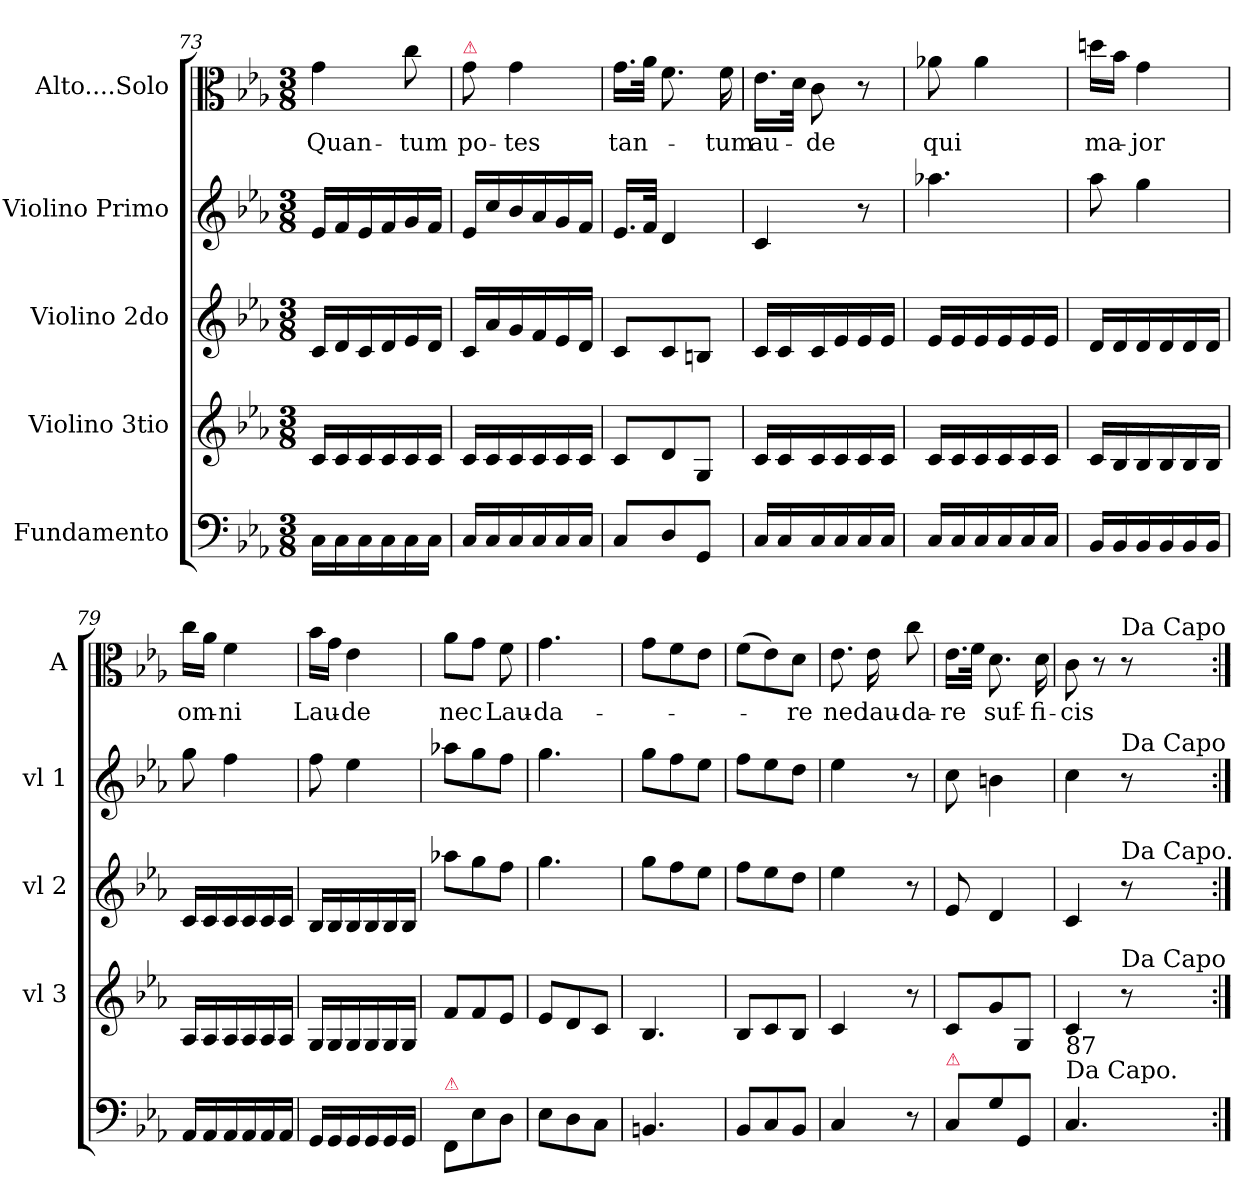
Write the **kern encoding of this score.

**kern	**kern	**kern	**kern	**kern	**text
*part5	*part4	*part3	*part2	*part1	*part1
*staff5	*staff4	*staff3	*staff2	*staff1	*staff1
*I"Fundamento	*I"Violino 3tio	*I"Violino 2do	*I"Violino Primo	*I"Alto....Solo	*
*	*I'vl 3	*I'vl 2	*I'vl 1	*I'A	*
*clefF4	*clefG2	*clefG2	*clefG2	*clefC3	*
*k[b-e-a-]	*k[b-e-a-]	*k[b-e-a-]	*k[b-e-a-]	*k[b-e-a-]	*
*M3/8	*M3/8	*M3/8	*M3/8	*M3/8	*
=73	=73	=73	=73	=73	=73
16C\LL	16c/LL	16c/LL	16e-/LL	4g\	Quan-
16C\	16c/	16d/	16f/	.	.
16C\	16c/	16c/	16e-/	.	.
16C\	16c/	16d/	16f/	.	.
16C\	16c/	16e-/	16g/	8cc\	-tum
16C\JJ	16c/JJ	16d/JJ	16f/JJ	.	.
=74	=74	=74	=74	=74	=74
!	!	!	!	!LO:TX:a:color=crimson:t=⚠	!
16C/LL	16c/LL	16c/LL	16e-/LL	8g\	po-
16C/	16c/	16a-/	16cc/	.	.
16C/	16c/	16g/	16b-/	4g\	-tes
16C/	16c/	16f/	16a-/	.	.
16C/	16c/	16e-/	16g/	.	.
16C/JJ	16c/JJ	16d/JJ	16f/JJ	.	.
=75	=75	=75	=75	=75	=75
8C/L	8c/L	8c/L	16.e-/LL	16.g\LL	tan-
.	.	.	32f/JJk	32a-\JJk	.
8D/	8d/	8c/	4d/	8.f\	.
8GG/J	8G/J	8Bn/J	.	.	.
.	.	.	.	16f\	-tum
=76	=76	=76	=76	=76	=76
16C/LL	16c/LL	16c/LL	4c/	16.e-\LL	au-
16C/	16c/	16c/	.	.	.
.	.	.	.	32d\JJk	.
16C/	16c/	16c/	.	8c\	-de
16C/	16c/	16e-/	.	.	.
16C/	16c/	16e-/	8r	8r	.
16C/JJ	16c/JJ	16e-/JJ	.	.	.
=77	=77	=77	=77	=77	=77
16C/LL	16c/LL	16e-/LL	4.aa-X\	8a-X\	qui
16C/	16c/	16e-/	.	.	.
16C/	16c/	16e-/	.	4a-\	.
16C/	16c/	16e-/	.	.	.
16C/	16c/	16e-/	.	.	.
16C/JJ	16c/JJ	16e-/JJ	.	.	.
=78	=78	=78	=78	=78	=78
16BB-/LL	16c/LL	16d/LL	8aa-\	16ddn\LL	ma-
16BB-/	16B-/	16d/	.	16b-\JJ	.
16BB-/	16B-/	16d/	4gg\	4g\	-jor
16BB-/	16B-/	16d/	.	.	.
16BB-/	16B-/	16d/	.	.	.
16BB-/JJ	16B-/JJ	16d/JJ	.	.	.
=79	=79	=79	=79	=79	=79
16AA-/LL	16A-/LL	16c/LL	8gg\	16cc\LL	om-
16AA-/	16A-/	16c/	.	16a-\JJ	.
16AA-/	16A-/	16c/	4ff\	4f\	-ni
16AA-/	16A-/	16c/	.	.	.
16AA-/	16A-/	16c/	.	.	.
16AA-/JJ	16A-/JJ	16c/JJ	.	.	.
=80	=80	=80	=80	=80	=80
16GG/LL	16G/LL	16B-/LL	8ff\	16b-\LL	Lau-
16GG/	16G/	16B-/	.	16g\JJ	.
16GG/	16G/	16B-/	4ee-\	4e-\	-de
16GG/	16G/	16B-/	.	.	.
16GG/	16G/	16B-/	.	.	.
16GG/JJ	16G/JJ	16B-/JJ	.	.	.
=81	=81	=81	=81	=81	=81
!LO:TX:a:color=crimson:t=⚠	!	!	!	!	!
8FF/L	8f/L	8aa-X\L	8aa-X\L	8a-\L	nec
8E-\	8f/	8gg\	8gg\	8g\J	.
8D\J	8e-/J	8ff\J	8ff\J	8f\	Lau-
=82	=82	=82	=82	=82	=82
8E-\L	8e-/L	4.gg\	4.gg\	4.g\	-da-
8D\	8d/	.	.	.	.
8C\J	8c/J	.	.	.	.
=83	=83	=83	=83	=83	=83
4.BBn/	4.B-/	8gg\L	8gg\L	8g\L	.
.	.	8ff\	8ff\	8f\	.
.	.	8ee-\J	8ee-\J	8e-\J	.
=84	=84	=84	=84	=84	=84
8BB-/L	8B-/L	8ff\L	8ff\L	(8f\L	.
8C/	8c/	8ee-\	8ee-\	8e-\)	.
8BB-/J	8B-/J	8dd\J	8dd\J	8d\J	-re
=85	=85	=85	=85	=85	=85
4C/	4c/	4ee-\	4ee-\	8.e-\	nec
.	.	.	.	16e-\	lau-
8r	8r	8r	8r	8cc\	-da-
=86	=86	=86	=86	=86	=86
!LO:TX:a:color=crimson:t=⚠	!	!	!	!	!
8C/L	8c/L	8e-/	8cc\	16.e-\LL	-re
.	.	.	.	32f\JJk	.
8G\	8g/	4d/	4bn\	8.d\	suf-
8GG/J	8G/J	.	.	.	.
.	.	.	.	16d\	-fi-
=87	=87	=87	=87	=87	=87
!LO:TX:a:t=Da Capo.	!	!	!	!	!
!LO:TX:a:t=87	!	!	!	!	!
4.C/	4c/	4c/	4cc\	8c\	-cis
.	.	.	.	8r	.
!	!	!	!	!LO:TX:a:t=Da Capo	!
!	!	!	!LO:TX:a:t=Da Capo	!	!
!	!	!LO:TX:a:t=Da Capo.	!	!	!
!	!LO:TX:a:t=Da Capo	!	!	!	!
.	8r	8r	8r	8r	.
=:|!	=:|!	=:|!	=:|!	=:|!	=:|!
*-	*-	*-	*-	*-	*-
